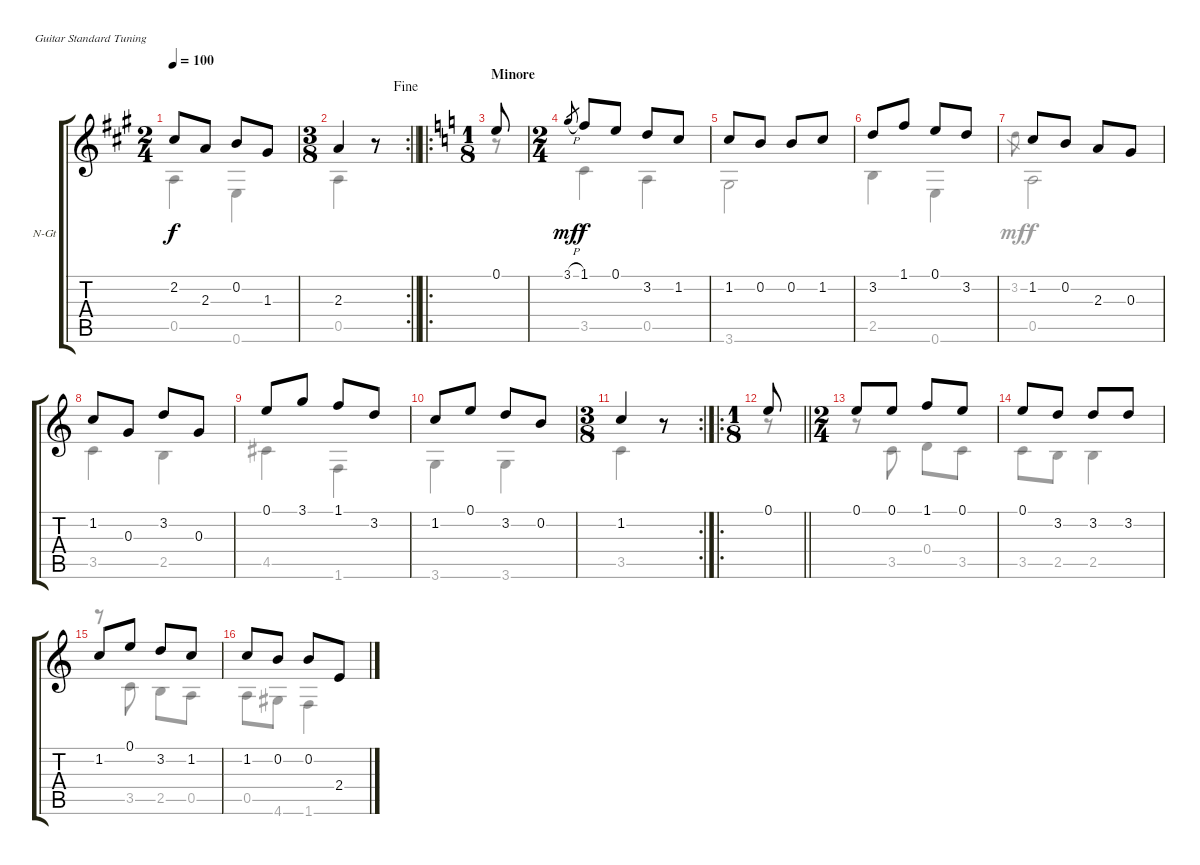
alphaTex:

\bracketExtendMode groupsimilarinstruments
\firstSystemTrackNameOrientation horizontal
\otherSystemsTrackNameOrientation horizontal
\track ("Guitar" "N-Gt") {instrument acousticguitarnylon}
\staff {score tabs}
\tuning (E4 B3 G3 D3 A2 E2)
\voice
\ts (2 4)
\tempo 100
\clef g2
\ks a
2.2.8{dy f} 2.3.8 0.2.8 1.3.8 |
\rc 2
\ts (3 8)
\beaming (8 2 2 2 2)
\jump fine
\barLineRight lightlight
2.3.4 r.8 |
\ro
\ts (1 8)
\beaming (8 2 2 2 2)
\section ("" "Minore")
\ks c
0.1.8 |
\ts (2 4)
\beaming (8 2 2 2 2)
3.1{h}.8{gr dy mf} 1.1.8{dy f} 0.1.8 3.2.8 1.2.8 |
1.2.8 0.2.8 0.2.8 1.2.8 |
3.2.8 1.1.8 0.1.8 3.2.8 |
1.2.8 0.2.8 2.3.8 0.3.8 |
1.2.8 0.3.8 3.2.8 0.3.8 |
0.1.8 3.1.8 1.1.8 3.2.8 |
1.2.8 0.1.8 3.2.8 0.2.8 |
\rc 2
\ts (3 8)
\beaming (8 2 2 2 2)
1.2.4 r.8 |
\ro
\ts (1 8)
\beaming (8 2 2 2 2)
\barLineRight lightlight
0.1.8 |
\ts (2 4)
\beaming (8 2 2 2 2)
0.1.8 0.1.8 1.1.8 0.1.8 |
0.1.8 3.2.8 3.2.8 3.2.8 |
1.2.8 0.1.8 3.2.8 1.2.8 |
1.2.8 0.2.8 0.2.8 2.4.8
\voice
\clef g2
\ottava regular
\simile none
\ks a
0.5.4{dy f} 0.6.4 |
\barLineRight lightlight
0.5.4 r.8 |
\ks c
r.8 |
3.5.4 0.5.4 |
3.6.2 |
2.5.4 0.6.4 |
3.2.8{gr dy mf} 0.5.2{dy f} |
3.5.4 2.5.4 |
4.5.4 1.6.4 |
3.6.4 3.6.4 |
3.5.4 r.8 |
\barLineRight lightlight
r.8 |
r.8 3.5.8 0.4.8 3.5.8 |
3.5.8 2.5.8 2.5.4 |
r.8 3.5.8 2.5.8 0.5.8 |
0.5.8 4.6.8 1.6.4
